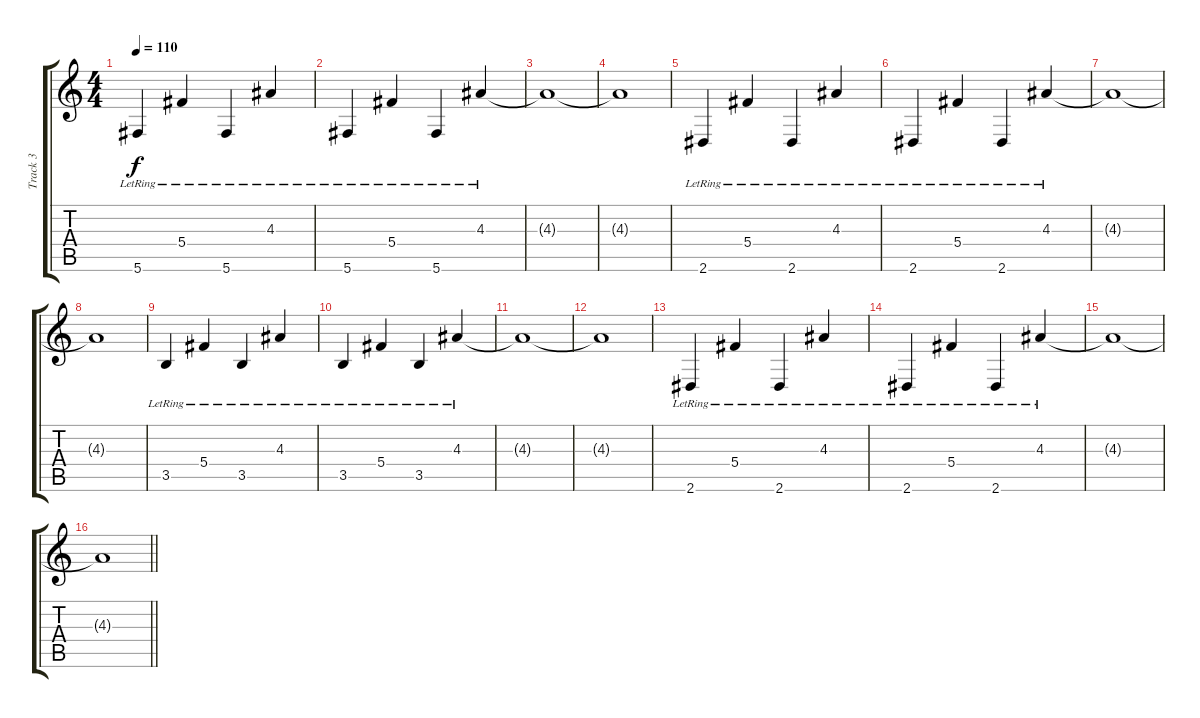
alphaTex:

\track ("Track 3" "Track 3") {instrument electricguitarjazz}
\staff {score tabs}
\tuning (Eb4 Bb3 Gb3 Db3 Ab2 Db2) {hide}
\ts (4 4)
\tempo 110
\clef g2
\ks c
5.6{lr}.4{dy f} 5.4{lr}.4 5.6{lr}.4 4.3{lr}.4 |
5.6{lr}.4 5.4{lr}.4 5.6{lr}.4 4.3{lr}.4 |
4.3{t}.1 |
4.3{t}.1 |
2.6{lr}.4 5.4{lr}.4 2.6{lr}.4 4.3{lr}.4 |
2.6{lr}.4 5.4{lr}.4 2.6{lr}.4 4.3{lr}.4 |
4.3{t}.1 |
4.3{t}.1 |
3.5{lr}.4 5.4{lr}.4 3.5{lr}.4 4.3{lr}.4 |
3.5{lr}.4 5.4{lr}.4 3.5{lr}.4 4.3{lr}.4 |
4.3{t}.1 |
4.3{t}.1 |
2.6{lr}.4 5.4{lr}.4 2.6{lr}.4 4.3{lr}.4 |
2.6{lr}.4 5.4{lr}.4 2.6{lr}.4 4.3{lr}.4 |
4.3{t}.1 |
\barLineRight lightlight
4.3{t}.1
